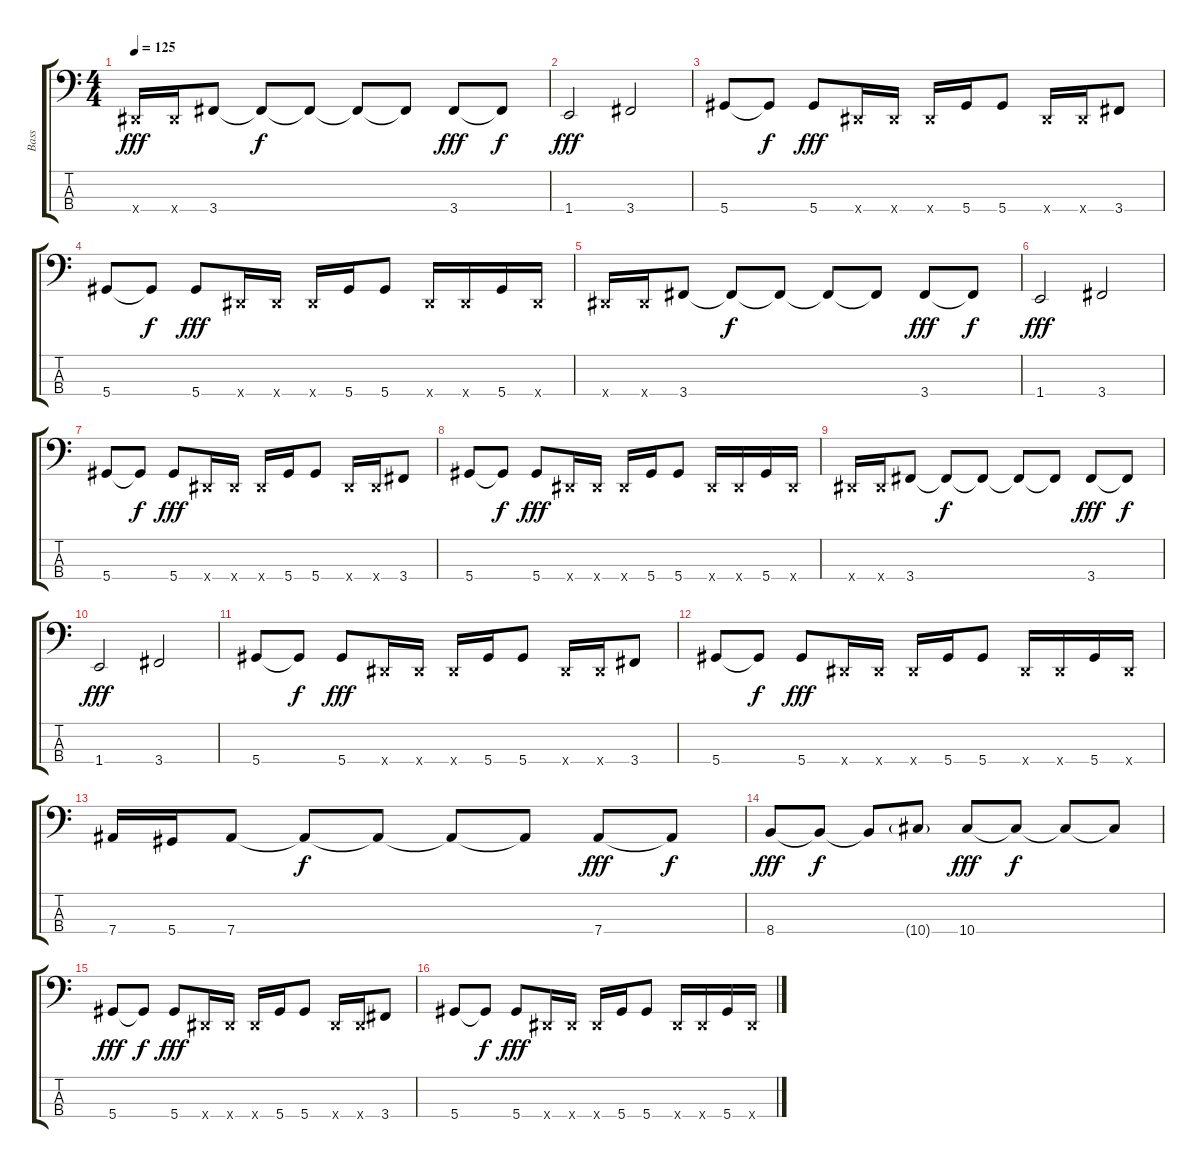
\track ("Bass" "Bass") {instrument electricbassfinger}
\staff {score tabs}
\tuning (Gb2 Db2 Ab1 Eb1) {hide}
\ts (4 4)
\tempo 125
\clef f4
\ks c
0.4{x}.16{dy fff} 0.4{x}.16 3.4.8 3.4{t}.8{dy f} 3.4{t}.8 3.4{t}.8 3.4{t}.8 3.4.8{dy fff} 3.4{t}.8{dy f} |
1.4.2{dy fff} 3.4.2 |
5.4.8 5.4{t}.8{dy f} 5.4.8{dy fff} 0.4{x}.16 0.4{x}.16 0.4{x}.16 5.4.16 5.4.8 0.4{x}.16 0.4{x}.16 3.4.8 |
5.4.8 5.4{t}.8{dy f} 5.4.8{dy fff} 0.4{x}.16 0.4{x}.16 0.4{x}.16 5.4.16 5.4.8 0.4{x}.16 0.4{x}.16 5.4.16 0.4{x}.16 |
0.4{x}.16 0.4{x}.16 3.4.8 3.4{t}.8{dy f} 3.4{t}.8 3.4{t}.8 3.4{t}.8 3.4.8{dy fff} 3.4{t}.8{dy f} |
1.4.2{dy fff} 3.4.2 |
5.4.8 5.4{t}.8{dy f} 5.4.8{dy fff} 0.4{x}.16 0.4{x}.16 0.4{x}.16 5.4.16 5.4.8 0.4{x}.16 0.4{x}.16 3.4.8 |
5.4.8 5.4{t}.8{dy f} 5.4.8{dy fff} 0.4{x}.16 0.4{x}.16 0.4{x}.16 5.4.16 5.4.8 0.4{x}.16 0.4{x}.16 5.4.16 0.4{x}.16 |
0.4{x}.16 0.4{x}.16 3.4.8 3.4{t}.8{dy f} 3.4{t}.8 3.4{t}.8 3.4{t}.8 3.4.8{dy fff} 3.4{t}.8{dy f} |
1.4.2{dy fff} 3.4.2 |
5.4.8 5.4{t}.8{dy f} 5.4.8{dy fff} 0.4{x}.16 0.4{x}.16 0.4{x}.16 5.4.16 5.4.8 0.4{x}.16 0.4{x}.16 3.4.8 |
5.4.8 5.4{t}.8{dy f} 5.4.8{dy fff} 0.4{x}.16 0.4{x}.16 0.4{x}.16 5.4.16 5.4.8 0.4{x}.16 0.4{x}.16 5.4.16 0.4{x}.16 |
7.4.16 5.4.16 7.4.8 7.4{t}.8{dy f} 7.4{t}.8 7.4{t}.8 7.4{t}.8 7.4.8{dy fff} 7.4{t}.8{dy f} |
8.4.8{dy fff} 8.4{t}.8{dy f} 8.4{t}.8 10.4{g}.8 10.4.8{dy fff} 10.4{t}.8{dy f} 10.4{t}.8 10.4{t}.8 |
5.4.8{dy fff} 5.4{t}.8{dy f} 5.4.8{dy fff} 0.4{x}.16 0.4{x}.16 0.4{x}.16 5.4.16 5.4.8 0.4{x}.16 0.4{x}.16 3.4.8 |
5.4.8 5.4{t}.8{dy f} 5.4.8{dy fff} 0.4{x}.16 0.4{x}.16 0.4{x}.16 5.4.16 5.4.8 0.4{x}.16 0.4{x}.16 5.4.16 0.4{x}.16
